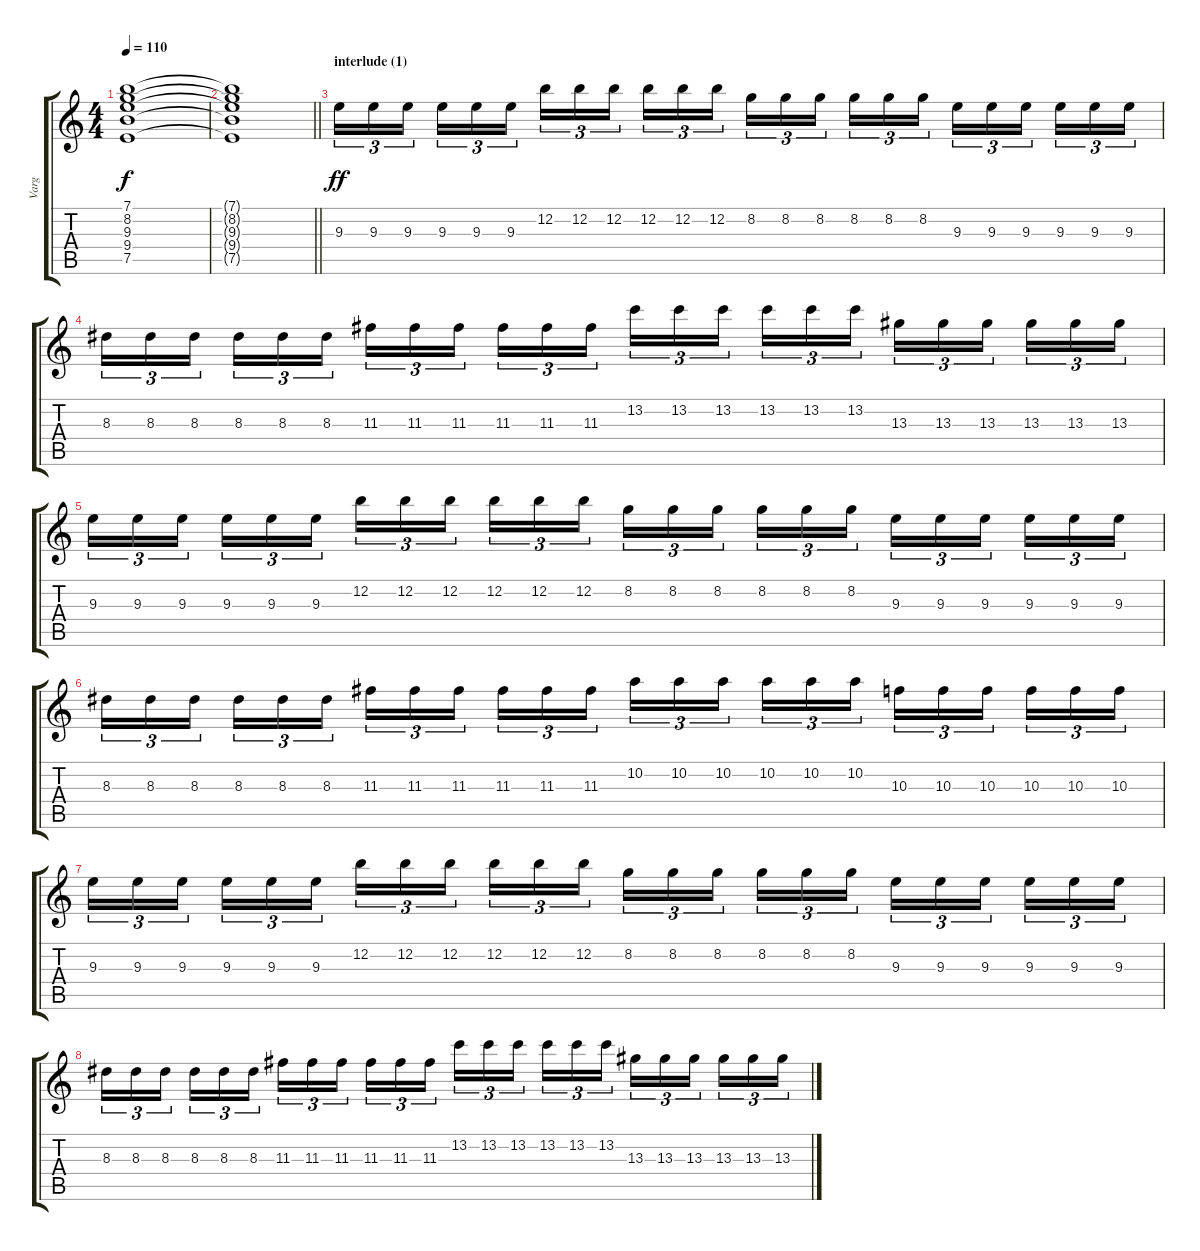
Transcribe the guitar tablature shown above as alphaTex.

\track ("Varg" "Varg") {instrument distortionguitar}
\staff {score tabs}
\tuning (E4 B3 G3 D3 A2 E2) {hide}
\ts (4 4)
\tempo 110
\clef g2
\ks c
(7.1 8.2 9.3 9.4 7.5).1{dy f} |
\barLineRight lightlight
(7.1{t} 8.2{t} 9.3{t} 9.4{t} 7.5{t}).1 |
\section ("" "interlude (1)")
9.3.16{tu (3 2) dy ff} 9.3.16{tu (3 2)} 9.3.16{tu (3 2) beam splitsecondary} 9.3.16{tu (3 2)} 9.3.16{tu (3 2)} 9.3.16{tu (3 2)} 12.2.16{tu (3 2)} 12.2.16{tu (3 2)} 12.2.16{tu (3 2) beam splitsecondary} 12.2.16{tu (3 2)} 12.2.16{tu (3 2)} 12.2.16{tu (3 2)} 8.2.16{tu (3 2)} 8.2.16{tu (3 2)} 8.2.16{tu (3 2) beam splitsecondary} 8.2.16{tu (3 2)} 8.2.16{tu (3 2)} 8.2.16{tu (3 2)} 9.3.16{tu (3 2)} 9.3.16{tu (3 2)} 9.3.16{tu (3 2) beam splitsecondary} 9.3.16{tu (3 2)} 9.3.16{tu (3 2)} 9.3.16{tu (3 2)} |
8.3.16{tu (3 2)} 8.3.16{tu (3 2)} 8.3.16{tu (3 2) beam splitsecondary} 8.3.16{tu (3 2)} 8.3.16{tu (3 2)} 8.3.16{tu (3 2)} 11.3.16{tu (3 2)} 11.3.16{tu (3 2)} 11.3.16{tu (3 2) beam splitsecondary} 11.3.16{tu (3 2)} 11.3.16{tu (3 2)} 11.3.16{tu (3 2)} 13.2.16{tu (3 2)} 13.2.16{tu (3 2)} 13.2.16{tu (3 2) beam splitsecondary} 13.2.16{tu (3 2)} 13.2.16{tu (3 2)} 13.2.16{tu (3 2)} 13.3.16{tu (3 2)} 13.3.16{tu (3 2)} 13.3.16{tu (3 2) beam splitsecondary} 13.3.16{tu (3 2)} 13.3.16{tu (3 2)} 13.3.16{tu (3 2)} |
9.3.16{tu (3 2)} 9.3.16{tu (3 2)} 9.3.16{tu (3 2) beam splitsecondary} 9.3.16{tu (3 2)} 9.3.16{tu (3 2)} 9.3.16{tu (3 2)} 12.2.16{tu (3 2)} 12.2.16{tu (3 2)} 12.2.16{tu (3 2) beam splitsecondary} 12.2.16{tu (3 2)} 12.2.16{tu (3 2)} 12.2.16{tu (3 2)} 8.2.16{tu (3 2)} 8.2.16{tu (3 2)} 8.2.16{tu (3 2) beam splitsecondary} 8.2.16{tu (3 2)} 8.2.16{tu (3 2)} 8.2.16{tu (3 2)} 9.3.16{tu (3 2)} 9.3.16{tu (3 2)} 9.3.16{tu (3 2) beam splitsecondary} 9.3.16{tu (3 2)} 9.3.16{tu (3 2)} 9.3.16{tu (3 2)} |
8.3.16{tu (3 2)} 8.3.16{tu (3 2)} 8.3.16{tu (3 2) beam splitsecondary} 8.3.16{tu (3 2)} 8.3.16{tu (3 2)} 8.3.16{tu (3 2)} 11.3.16{tu (3 2)} 11.3.16{tu (3 2)} 11.3.16{tu (3 2) beam splitsecondary} 11.3.16{tu (3 2)} 11.3.16{tu (3 2)} 11.3.16{tu (3 2)} 10.2.16{tu (3 2)} 10.2.16{tu (3 2)} 10.2.16{tu (3 2) beam splitsecondary} 10.2.16{tu (3 2)} 10.2.16{tu (3 2)} 10.2.16{tu (3 2)} 10.3.16{tu (3 2)} 10.3.16{tu (3 2)} 10.3.16{tu (3 2) beam splitsecondary} 10.3.16{tu (3 2)} 10.3.16{tu (3 2)} 10.3.16{tu (3 2)} |
9.3.16{tu (3 2)} 9.3.16{tu (3 2)} 9.3.16{tu (3 2) beam splitsecondary} 9.3.16{tu (3 2)} 9.3.16{tu (3 2)} 9.3.16{tu (3 2)} 12.2.16{tu (3 2)} 12.2.16{tu (3 2)} 12.2.16{tu (3 2) beam splitsecondary} 12.2.16{tu (3 2)} 12.2.16{tu (3 2)} 12.2.16{tu (3 2)} 8.2.16{tu (3 2)} 8.2.16{tu (3 2)} 8.2.16{tu (3 2) beam splitsecondary} 8.2.16{tu (3 2)} 8.2.16{tu (3 2)} 8.2.16{tu (3 2)} 9.3.16{tu (3 2)} 9.3.16{tu (3 2)} 9.3.16{tu (3 2) beam splitsecondary} 9.3.16{tu (3 2)} 9.3.16{tu (3 2)} 9.3.16{tu (3 2)} |
8.3.16{tu (3 2)} 8.3.16{tu (3 2)} 8.3.16{tu (3 2) beam splitsecondary} 8.3.16{tu (3 2)} 8.3.16{tu (3 2)} 8.3.16{tu (3 2)} 11.3.16{tu (3 2)} 11.3.16{tu (3 2)} 11.3.16{tu (3 2) beam splitsecondary} 11.3.16{tu (3 2)} 11.3.16{tu (3 2)} 11.3.16{tu (3 2)} 13.2.16{tu (3 2)} 13.2.16{tu (3 2)} 13.2.16{tu (3 2) beam splitsecondary} 13.2.16{tu (3 2)} 13.2.16{tu (3 2)} 13.2.16{tu (3 2)} 13.3.16{tu (3 2)} 13.3.16{tu (3 2)} 13.3.16{tu (3 2) beam splitsecondary} 13.3.16{tu (3 2)} 13.3.16{tu (3 2)} 13.3.16{tu (3 2)}
